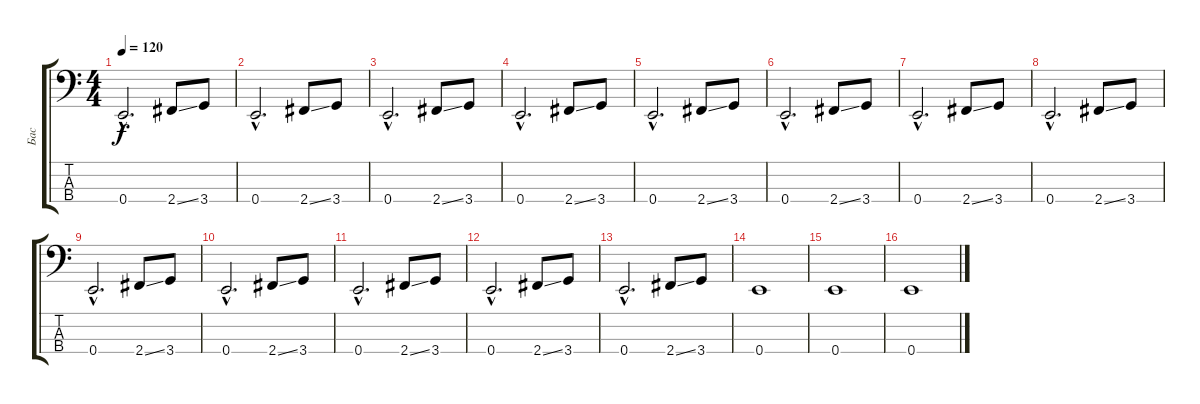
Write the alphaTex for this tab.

\track ("Бас" "Бас") {instrument fretlessbass}
\staff {score tabs}
\tuning (G2 D2 A1 E1) {hide}
\ts (4 4)
\tempo 120
\clef f4
\ks c
0.4{hac}.2{d dy f} 2.4{ss}.8 3.4.8 |
0.4{hac}.2{d} 2.4{ss}.8 3.4.8 |
0.4{hac}.2{d} 2.4{ss}.8 3.4.8 |
0.4{hac}.2{d} 2.4{ss}.8 3.4.8 |
0.4{hac}.2{d} 2.4{ss}.8 3.4.8 |
0.4{hac}.2{d} 2.4{ss}.8 3.4.8 |
0.4{hac}.2{d} 2.4{ss}.8 3.4.8 |
0.4{hac}.2{d} 2.4{ss}.8 3.4.8 |
0.4{hac}.2{d} 2.4{ss}.8 3.4.8 |
0.4{hac}.2{d} 2.4{ss}.8 3.4.8 |
0.4{hac}.2{d} 2.4{ss}.8 3.4.8 |
0.4{hac}.2{d} 2.4{ss}.8 3.4.8 |
0.4{hac}.2{d} 2.4{ss}.8 3.4.8 |
0.4.1 |
0.4.1 |
0.4.1
